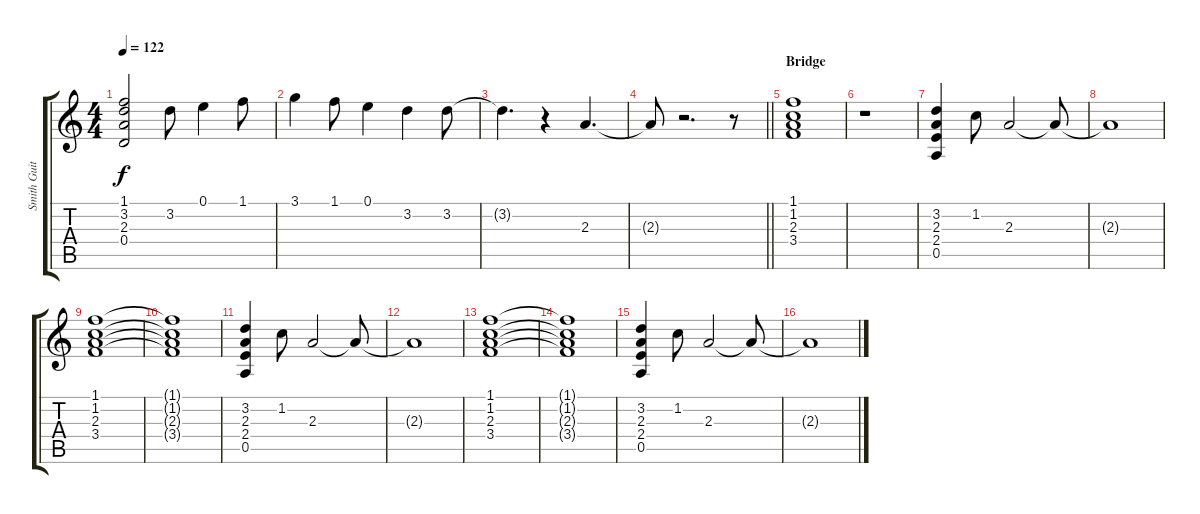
\track ("Smith Guitar" "Smith Guit") {instrument electricguitarclean}
\staff {score tabs}
\tuning (E4 B3 G3 D3 A2 E2) {hide}
\ts (4 4)
\tempo 122
\clef g2
\ks c
(1.1 3.2 2.3 0.4).2{dy f} 3.2.8 0.1.4 1.1.8 |
3.1.4 1.1.8 0.1.4 3.2.4 3.2.8 |
3.2{t}.4{d} r.4 2.3.4{d} |
\barLineRight lightlight
2.3{t}.8 r.2{d} r.8 |
\section ("" "Bridge")
(1.1 1.2 2.3 3.4).1 |
r.1 |
(3.2 2.3 2.4 0.5).4 1.2.8 2.3.2 2.3{t}.8 |
2.3{t}.1 |
(1.1 1.2 2.3 3.4).1 |
(1.1{t} 1.2{t} 2.3{t} 3.4{t}).1 |
(3.2 2.3 2.4 0.5).4 1.2.8 2.3.2 2.3{t}.8 |
2.3{t}.1 |
(1.1 1.2 2.3 3.4).1 |
(1.1{t} 1.2{t} 2.3{t} 3.4{t}).1 |
(3.2 2.3 2.4 0.5).4 1.2.8 2.3.2 2.3{t}.8 |
2.3{t}.1
